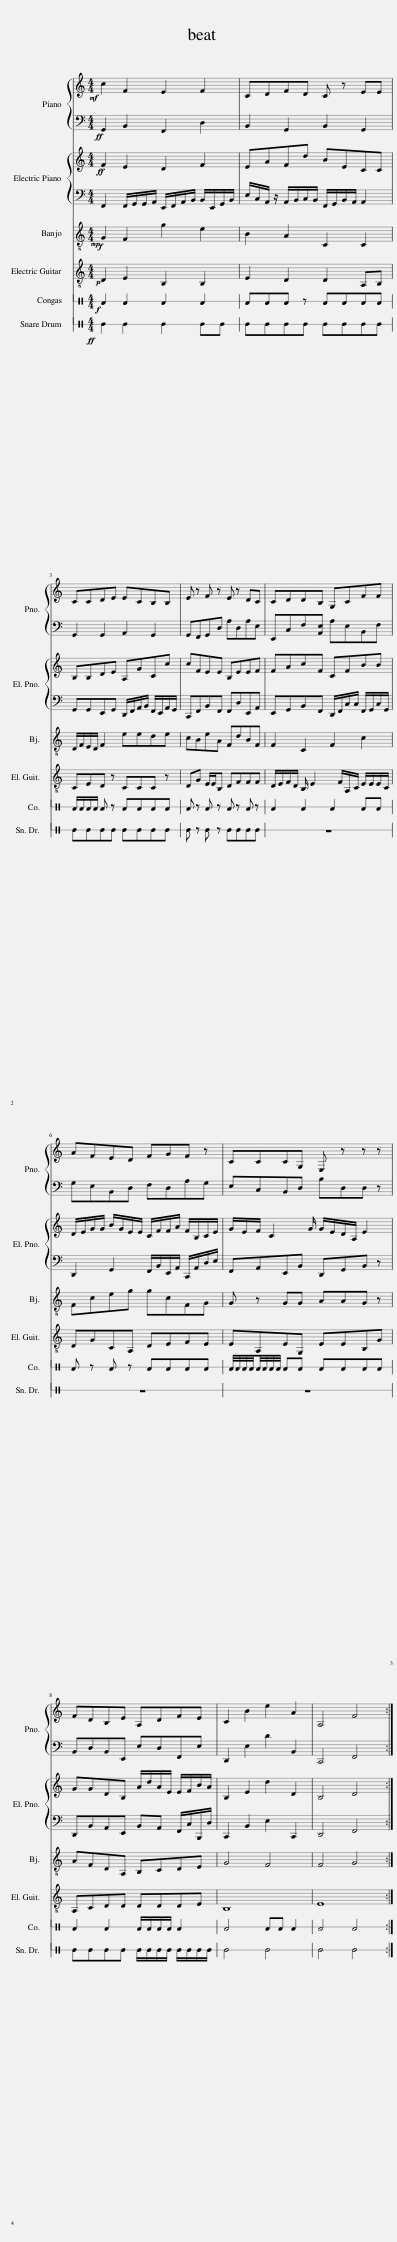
X:1
%%score { 1 | 2 } { 3 | 4 } 5 6 7 8
L:1/8
M:4/4
I:linebreak $
K:C
V:1 treble
V:2 bass
V:3 treble
V:4 bass
V:5 treble-8
V:6 treble-8
V:7 perc stafflines=1
K:none
V:8 perc stafflines=1
K:none
V:1
!mf! c2 F2 E2 F2 | CDFD C z EE |$ CCDE ECB,B, | E z F z E z DC | CDDB, G,CFF |$ %5
 AFED FGF z | CCCG, E, z z z |$ FDB,E A,DFE | C2 B2 e2 A2 | A,4 F4 :| %10
V:2
!ff! G,,2 B,,2 F,,2 D,2 | B,,2 G,,2 B,,2 G,,2 |$ G,,2 G,,2 A,,2 G,,2 | G,,F,,G,,D, A,D,A,E, | E,,C,F,[A,,E,] A,E,B,,F, |$ %5
 G,E,B,,D, F,D,A,G, | E,C,B,,D, B,D,D, z |$ B,,D,B,,E,, E,D,F,,E, | D,,2 E,2 D2 B,,2 | C,,4 F,,4 :| %10
V:3
!ff! F2 E2 D2 F2 | EAFd BECC |$ B,B,DE A,GCc | cFEE B,EEF | FAcF CFBB |$ %5
 D/E/G/G/ B/G/E/E/ C/F/F/A/ F/B,/C/E/ | G/E/F/ C2 G/ G/E/D/A,/ E2 |$ GGDB, A/d/A/E/ E/F/B/A/ | B,2 E2 d2 D2 | B,4 D4 :| %10
V:4
 F,,2 F,,/G,,/G,,/A,,/ E,,/F,,/A,,/B,,/ B,,/E,,/G,,/B,,/ | E,/C,/A,,/ z/ A,,/B,,/C,/B,,/ F,,/G,,/B,,/A,,/ A,,2 |$ G,,G,,E,,G,, D,,/F,,/A,,/B,,/ F,,/E,,/A,,/G,,/ | C,,F,,B,,F,, F,,D,E,,A,, | E,,G,,B,,F,, D,,/F,,/C,/C,/ F,,/G,,/C,/G,,/ |$ %5
 D,,2 G,,2 F,,/B,,/E,,/A,,/ C,,/A,,/D,/E,/ | F,,A,,E,,B,, D,,G,,B,, z |$ D,,B,,A,,E,, B,,A,, F,,/C,/B,,,/D,/ | C,,2 B,,2 E,2 C,,2 | D,,4 F,,4 :| %10
V:5
!mp!!f! G2 F2 g2 e2 | B2 A2 C2 C2 |$ D/F/E/D/ F2 eede | cBeA FdBF | F2 C2 F2 c2 |$ %5
 Fceg gcFG | G z GG AAG z |$ AFDA, B,CDE | G4 F4 | F4 G4 :| %10
V:6
!p! D2 E2 B,2 B,2 | E2 D2 D2 A,B, |$ CED z CCC z | DG E/E/B, DFFF | D/E/F/D/ B,/ E2 F/A,/C/ E/E/E/C/ |$ %5
 DGCA, DEFE | EA,EG, EEB,G |$ A,CDD DDDE | B,8 | E8 :| %10
V:7
!f! D2 D2 D2 D2 | DDD z DDDD |$ D/D/D/D/ D z DDDD | D z D z D z D z | D2 D2 D2 DD |$ %5
 D z D z DDDD | D/4D/4D/4D/4D/4D/4D/4D/4 DD DDDD |$ D2 D2 D/D/D/D/ D2 | D4 DD D2 | D4 D4 :| %10
V:8
!ff! E2 E2 E2 EE | EEEE EEEE |$ EEEE EEEE | E z E z EEEE | z8 |$ %5
 z8 | z8 |$ EEEE E/E/E/E/ E/E/E/E/ | E4 E4 | E4 E4 :| %10
